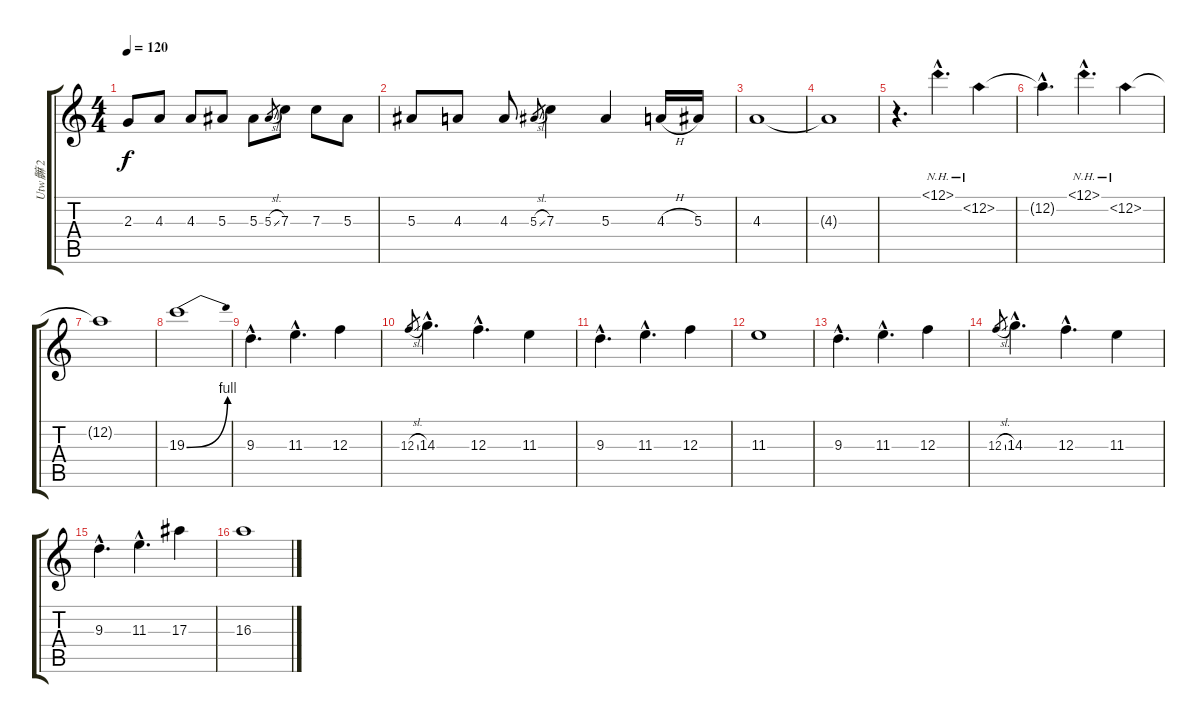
\track ("Utw髍 2" "Utw髍 2") {instrument distortionguitar}
\staff {score tabs}
\tuning (D4 A3 F3 C3 G2 D2) {hide}
\ts (4 4)
\tempo 120
\clef g2
\ks c
2.3.8{dy f} 4.3.8 4.3.8 5.3.8 5.3.8 5.3{sl}.8{gr} 7.3.8 7.3.8 5.3.8 |
5.3.8 4.3.8 4.3.8 5.3{sl}.8{gr} 7.3.4 5.3.4 4.3{h}.16 5.3.16 |
4.3.1 |
4.3{t}.1 |
r.4{d} 12.1{nh hac}.4{d} 12.2{nh}.4 |
12.2{hac t}.4{d} 12.1{nh hac}.4{d} 12.2{nh}.4 |
12.2{t}.1 |
19.3{be (bend 0 0 60 4)}.1 |
9.3{hac}.4{d} 11.3{hac}.4{d} 12.3.4 |
12.3{sl}.8{gr} 14.3{hac}.4{d} 12.3{hac}.4{d} 11.3.4 |
9.3{hac}.4{d} 11.3{hac}.4{d} 12.3.4 |
11.3.1 |
9.3{hac}.4{d} 11.3{hac}.4{d} 12.3.4 |
12.3{sl}.8{gr} 14.3{hac}.4{d} 12.3{hac}.4{d} 11.3.4 |
9.3{hac}.4{d} 11.3{hac}.4{d} 17.3.4 |
16.3.1
